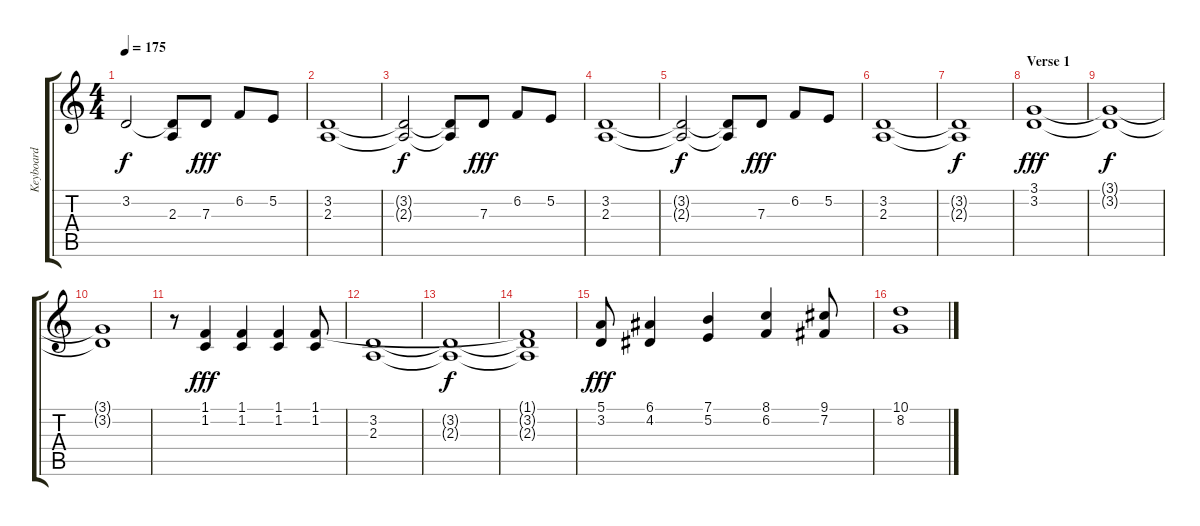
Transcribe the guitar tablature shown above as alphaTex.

\track ("Keyboard" "Keyboard") {instrument drawbarorgan}
\staff {score tabs}
\tuning (E4 B3 G3 D3 A2 E2) {hide}
\ts (4 4)
\tempo 175
\clef g2
\ks c
3.2{t}.2{dy f} (3.2{t} 2.3{t}).8 7.3.8{dy fff} 6.2.8 5.2.8 |
(3.2 2.3).1 |
(3.2{t} 2.3{t}).2{dy f} (3.2{t} 2.3{t}).8 7.3.8{dy fff} 6.2.8 5.2.8 |
(3.2 2.3).1 |
(3.2{t} 2.3{t}).2{dy f} (3.2{t} 2.3{t}).8 7.3.8{dy fff} 6.2.8 5.2.8 |
(3.2 2.3).1 |
(3.2{t} 2.3{t}).1{dy f} |
\section ("" "Verse 1")
(3.1 3.2).1{dy fff} |
(3.1{t} 3.2{t}).1{dy f} |
(3.1{t} 3.2{t}).1 |
r.8 (1.1 1.2).4{dy fff} (1.1 1.2).4 (1.1 1.2).4 (1.1 1.2).8 |
(3.2 2.3).1 |
(3.2{t} 2.3{t}).1{dy f} |
(1.1{t} 3.2{t} 2.3{t}).1 |
(5.1 3.2).8{dy fff} (6.1 4.2).4 (7.1 5.2).4 (8.1 6.2).4 (9.1 7.2).8 |
(10.1 8.2).1
